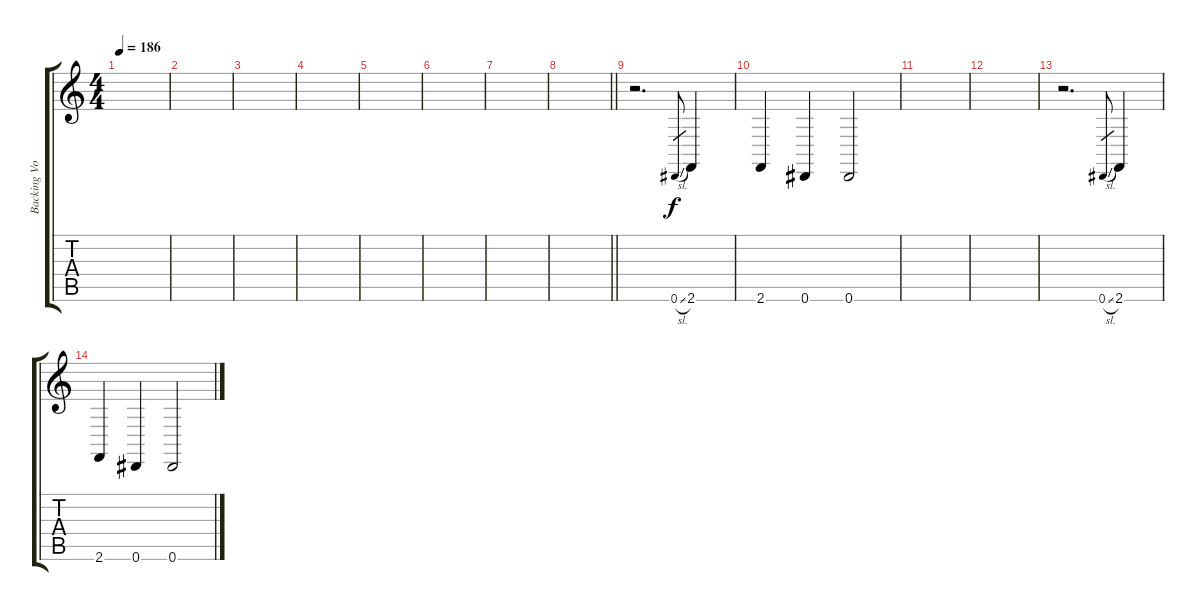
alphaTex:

\track ("Backing Voclas" "Backing Vo") {instrument fx5brightness}
\staff {score tabs}
\tuning (Eb4 Bb3 Gb3 Db3 Ab2 Eb2) {hide}
\ts (4 4)
\tempo 186
\clef g2
\ks c
|
|
|
|
|
|
|
\barLineRight lightlight
|
\section ("" "")
r.2{d} 0.6{sl}.8{gr} 2.6.4 |
2.6.4 0.6.4 0.6.2 |
|
|
r.2{d} 0.6{sl}.8{gr} 2.6.4 |
2.6.4 0.6.4 0.6.2
